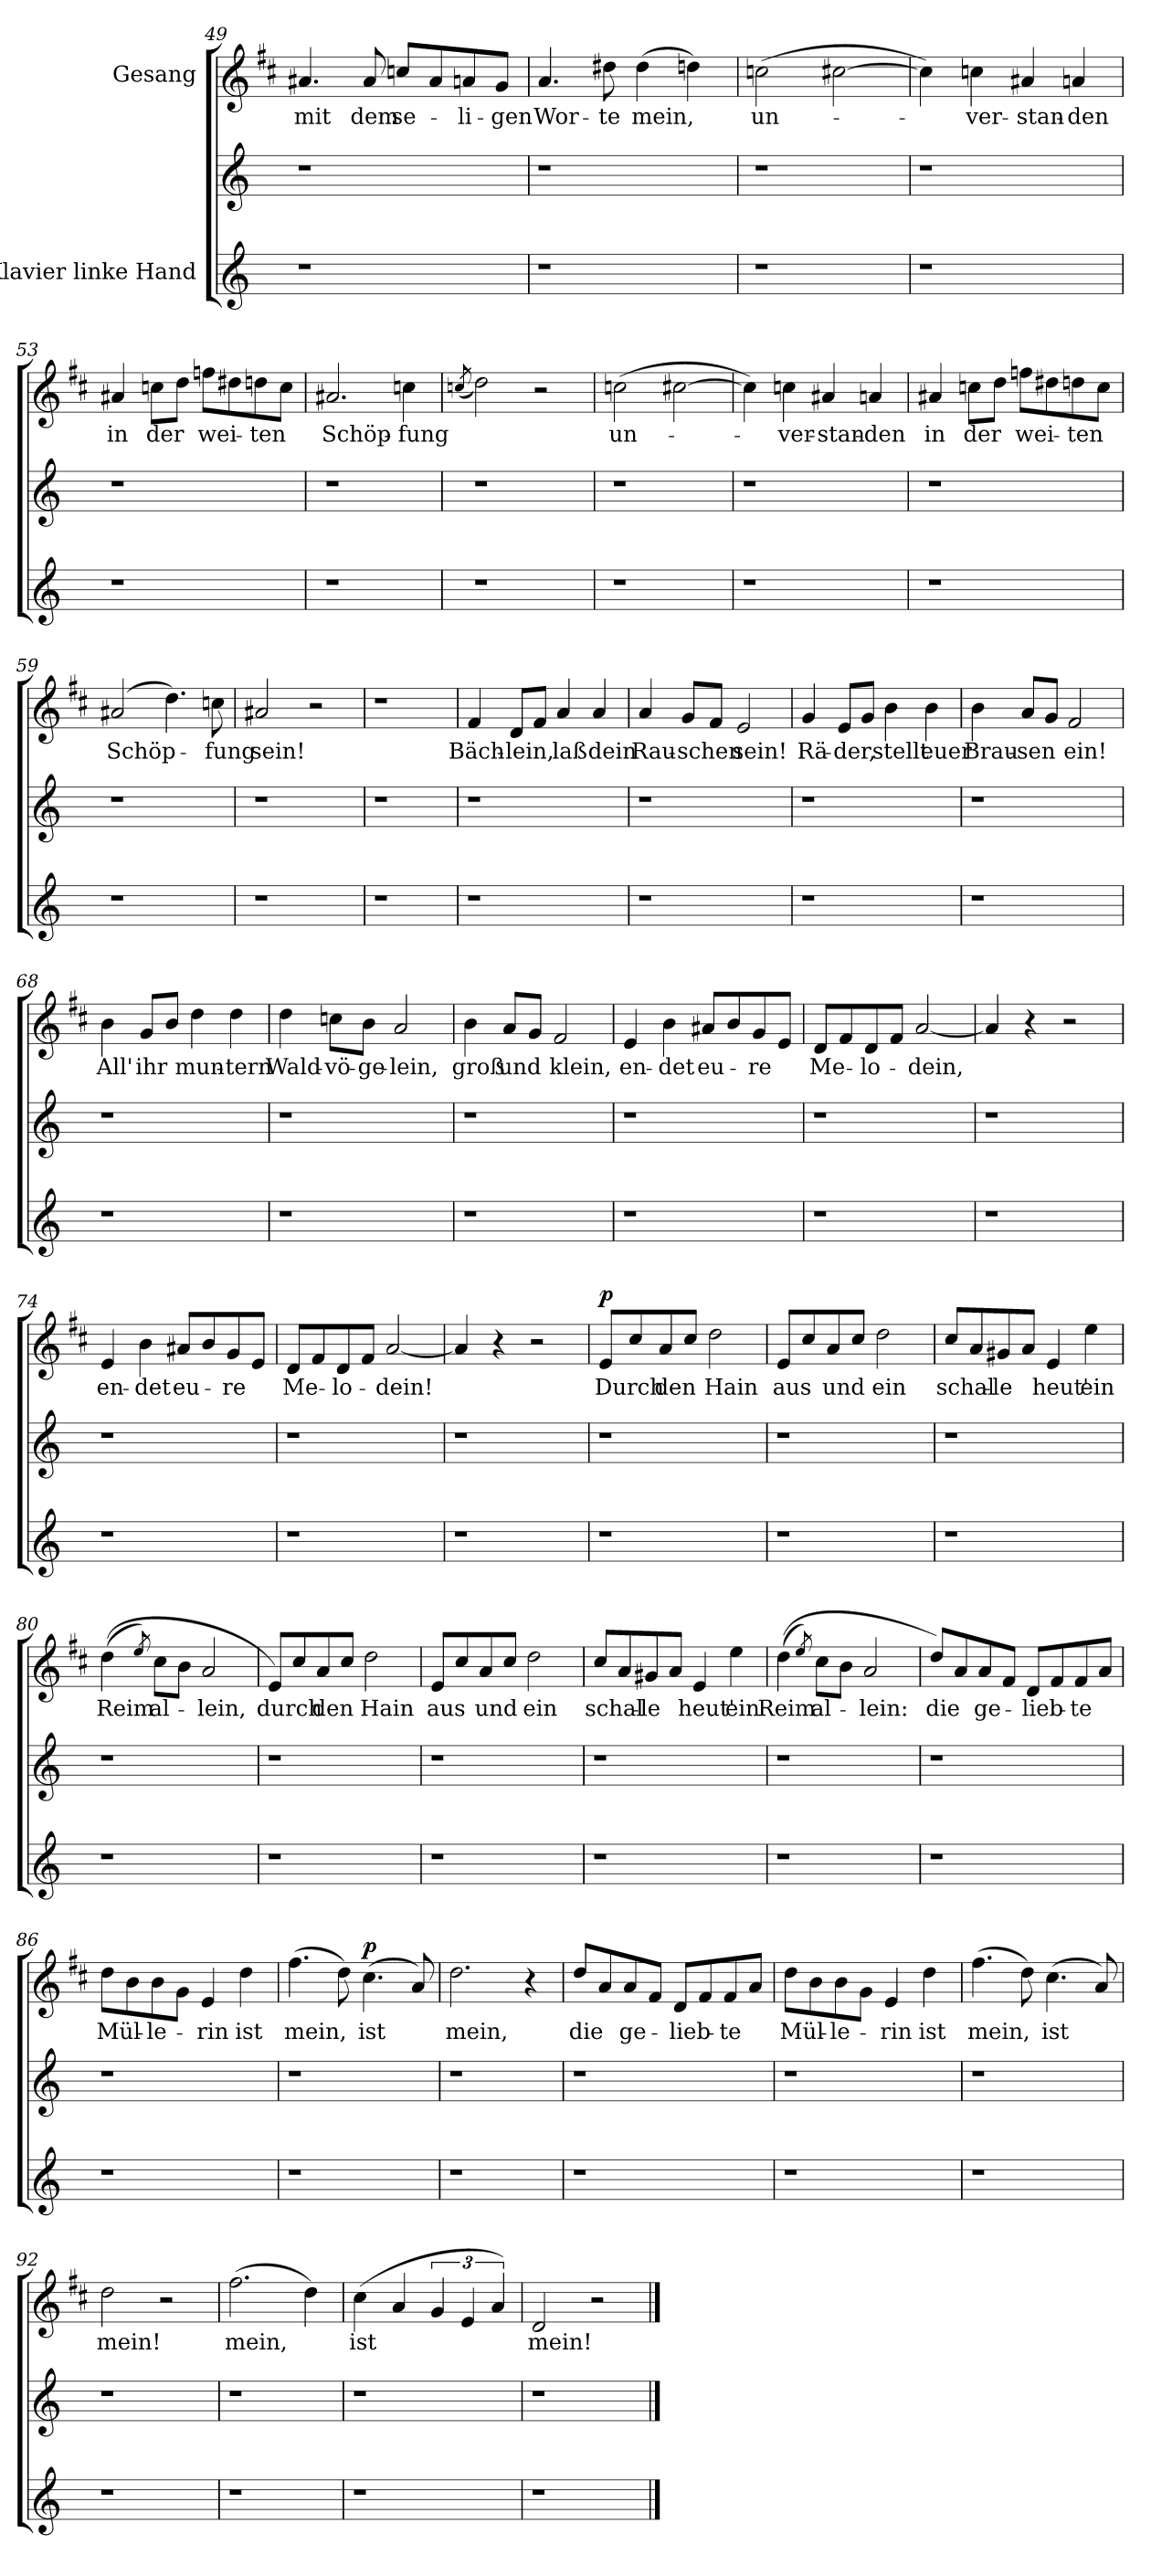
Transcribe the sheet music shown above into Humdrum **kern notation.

**kern	**kern	**kern	**text	**dynam
*part2	*part2	*part1	*part1	*part1
*staff3	*staff2	*staff1	*staff1	*staff1
*I"Klavier linke Hand	*	*I"Gesang	*	*
*clefG2	*clefG2	*clefG2	*	*
*k[]	*k[]	*k[f#c#]	*	*
=49	=49	=49	=49	=49
!	!	!	!LO:LY:b	!
1r	1r	4.a#X/	mit	.
!	!	!	!LO:LY:b	!
.	.	8a#/	dem	.
!	!	!	!LO:LY:b	!
.	.	8ccn/L	se-	.
.	.	8a#/	.	.
!	!	!	!LO:LY:b	!
.	.	8an/	li-	.
!	!	!	!LO:LY:b	!
.	.	8g/J	gen	.
=50	=50	=50	=50	=50
!	!	!	!LO:LY:b	!
1r	1r	4.a/	Wor-	.
!	!	!	!LO:LY:b	!
.	.	8dd#X\	te	.
!	!	!	!LO:LY:b	!
.	.	(4dd#\	mein,	.
.	.	4ddn\)	.	.
!!LO:LB:g=z
=51	=51	=51	=51	=51
!	!	!	!LO:LY:b	!
1r	1r	(2ccn\	un-	.
.	.	[2cc#X\	.	.
=52	=52	=52	=52	=52
1r	1r	4cc#\])	.	.
!	!	!	!LO:LY:b	!
.	.	4ccn\	ver-	.
!	!	!	!LO:LY:b	!
.	.	4a#X/	stan-	.
!	!	!	!LO:LY:b	!
.	.	4an/	den	.
=53	=53	=53	=53	=53
!	!	!	!LO:LY:b	!
1r	1r	4a#X/	in	.
!	!	!	!LO:LY:b	!
.	.	8ccn\L	der	.
.	.	8dd\J	.	.
!	!	!	!LO:LY:b	!
.	.	8ffn\L	wei-	.
.	.	8dd#X\	.	.
!	!	!	!LO:LY:b	!
.	.	8ddn\	ten	.
.	.	8cc\J	.	.
!!LO:PB:g=z
=54	=54	=54	=54	=54
!	!	!	!LO:LY:b	!
1r	1r	2.a#X/	Schöp-	.
!	!	!	!LO:LY:b	!
.	.	4ccn\	fung	.
=55	=55	=55	=55	=55
.	.	(8qccn/	.	.
1r	1r	2dd\)	.	.
.	.	2r	.	.
=56	=56	=56	=56	=56
!	!	!	!LO:LY:b	!
1r	1r	(2ccn\	un-	.
.	.	[2cc#X\	.	.
=57	=57	=57	=57	=57
1r	1r	4cc#\])	.	.
!	!	!	!LO:LY:b	!
.	.	4ccn\	ver-	.
!	!	!	!LO:LY:b	!
.	.	4a#X/	stan-	.
!	!	!	!LO:LY:b	!
.	.	4an/	den	.
=58	=58	=58	=58	=58
!	!	!	!LO:LY:b	!
1r	1r	4a#X/	in	.
!	!	!	!LO:LY:b	!
.	.	8ccn\L	der	.
.	.	8dd\J	.	.
!	!	!	!LO:LY:b	!
.	.	8ffn\L	wei-	.
.	.	8dd#X\	.	.
!	!	!	!LO:LY:b	!
.	.	8ddn\	ten	.
.	.	8cc\J	.	.
!!LO:LB:g=z
=59	=59	=59	=59	=59
!	!	!	!LO:LY:b	!
1r	1r	(2a#X/	Schöp-	.
.	.	4.dd\)	.	.
!	!	!	!LO:LY:b	!
.	.	8ccn\	fung	.
=60	=60	=60	=60	=60
!	!	!	!LO:LY:b	!
1r	1r	2a#X/	sein!	.
.	.	2r	.	.
=61	=61	=61	=61	=61
1r	1r	1r	.	.
=62	=62	=62	=62	=62
1r	1r	1r	.	.
=63	=63	=63	=63	=63
1r	1r	1r	.	.
=64	=64	=64	=64	=64
!	!	!	!LO:LY:b	!
1r	1r	4f#/	Bäch-	.
!	!	!	!LO:LY:b	!
.	.	8d/L	lein,	.
.	.	8f#/J	.	.
!	!	!	!LO:LY:b	!
.	.	4a/	laß	.
!	!	!	!LO:LY:b	!
.	.	4a/	dein	.
!!LO:LB:g=z
=65	=65	=65	=65	=65
!	!	!	!LO:LY:b	!
1r	1r	4a/	Rau-	.
!	!	!	!LO:LY:b	!
.	.	8g/L	schen	.
.	.	8f#/J	.	.
!	!	!	!LO:LY:b	!
.	.	2e/	sein!	.
=66	=66	=66	=66	=66
!	!	!	!LO:LY:b	!
1r	1r	4g/	Rä-	.
!	!	!	!LO:LY:b	!
.	.	8e/L	der,	.
.	.	8g/J	.	.
!	!	!	!LO:LY:b	!
.	.	4b\	stellt	.
!	!	!	!LO:LY:b	!
.	.	4b\	euer	.
=67	=67	=67	=67	=67
!	!	!	!LO:LY:b	!
1r	1r	4b\	Brau-	.
!	!	!	!LO:LY:b	!
.	.	8a/L	sen	.
.	.	8g/J	.	.
!	!	!	!LO:LY:b	!
.	.	2f#/	ein!	.
!!LO:LB:g=z
=68	=68	=68	=68	=68
!	!	!	!LO:LY:b	!
1r	1r	4b\	All'	.
!	!	!	!LO:LY:b	!
.	.	8g/L	ihr	.
.	.	8b/J	.	.
!	!	!	!LO:LY:b	!
.	.	4dd\	mun-	.
!	!	!	!LO:LY:b	!
.	.	4dd\	tern	.
=69	=69	=69	=69	=69
!	!	!	!LO:LY:b	!
1r	1r	4dd\	Wald-	.
!	!	!	!LO:LY:b	!
.	.	8ccn\L	vö-	.
!	!	!	!LO:LY:b	!
.	.	8b\J	ge-	.
!	!	!	!LO:LY:b	!
.	.	2a/	lein,	.
=70	=70	=70	=70	=70
!	!	!	!LO:LY:b	!
1r	1r	4b\	groß	.
!	!	!	!LO:LY:b	!
.	.	8a/L	und	.
.	.	8g/J	.	.
!	!	!	!LO:LY:b	!
.	.	2f#/	klein,	.
=71	=71	=71	=71	=71
!	!	!	!LO:LY:b	!
1r	1r	4e/	en-	.
!	!	!	!LO:LY:b	!
.	.	4b\	det	.
!	!	!	!LO:LY:b	!
.	.	8a#X/L	eu-	.
.	.	8b/	.	.
!	!	!	!LO:LY:b	!
.	.	8g/	re	.
.	.	8e/J	.	.
!!LO:LB:g=z
=72	=72	=72	=72	=72
!	!	!	!LO:LY:b	!
1r	1r	8d/L	Me-	.
.	.	8f#/	.	.
!	!	!	!LO:LY:b	!
.	.	8d/	lo-	.
.	.	8f#/J	.	.
!	!	!	!LO:LY:b	!
.	.	[2a/	dein,	.
=73	=73	=73	=73	=73
1r	1r	4a/]	.	.
.	.	4r	.	.
.	.	2r	.	.
=74	=74	=74	=74	=74
!	!	!	!LO:LY:b	!
1r	1r	4e/	en-	.
!	!	!	!LO:LY:b	!
.	.	4b\	det	.
!	!	!	!LO:LY:b	!
.	.	8a#X/L	eu-	.
.	.	8b/	.	.
!	!	!	!LO:LY:b	!
.	.	8g/	re	.
.	.	8e/J	.	.
=75	=75	=75	=75	=75
!	!	!	!LO:LY:b	!
1r	1r	8d/L	Me-	.
.	.	8f#/	.	.
!	!	!	!LO:LY:b	!
.	.	8d/	lo-	.
.	.	8f#/J	.	.
!	!	!	!LO:LY:b	!
.	.	[2a/	dein!	.
=76	=76	=76	=76	=76
1r	1r	4a/]	.	.
.	.	4r	.	.
.	.	2r	.	.
!!LO:PB:g=z
=77	=77	=77	=77	=77
!	!	!	!LO:LY:b	!LO:DY:b
1r	1r	8e/L	Durch	p
.	.	8cc#/	.	.
!	!	!	!LO:LY:b	!
.	.	8a/	den	.
.	.	8cc#/J	.	.
!	!	!	!LO:LY:b	!
.	.	2dd\	Hain	.
=78	=78	=78	=78	=78
!	!	!	!LO:LY:b	!
1r	1r	8e/L	aus	.
.	.	8cc#/	.	.
!	!	!	!LO:LY:b	!
.	.	8a/	und	.
.	.	8cc#/J	.	.
!	!	!	!LO:LY:b	!
.	.	2dd\	ein	.
=79	=79	=79	=79	=79
!	!	!	!LO:LY:b	!
1r	1r	8cc#/L	schal-	.
.	.	8a/	.	.
!	!	!	!LO:LY:b	!
.	.	8g#X/	le	.
.	.	8a/J	.	.
!	!	!	!LO:LY:b	!
.	.	4e/	heut'	.
!	!	!	!LO:LY:b	!
.	.	4ee\	ein	.
!!LO:LB:g=z
=80	=80	=80	=80	=80
!	!	!	!LO:LY:b	!
1r	1r	((4dd\	Reim	.
.	.	8qee/)	.	.
!	!	!	!LO:LY:b	!
.	.	8cc#\L	al-	.
.	.	8b\J	.	.
!	!	!	!LO:LY:b	!
.	.	2a/	lein,	.
=81	=81	=81	=81	=81
!	!	!	!LO:LY:b	!
1r	1r	8e/L)	durch	.
.	.	8cc#/	.	.
!	!	!	!LO:LY:b	!
.	.	8a/	den	.
.	.	8cc#/J	.	.
!	!	!	!LO:LY:b	!
.	.	2dd\	Hain	.
=82	=82	=82	=82	=82
!	!	!	!LO:LY:b	!
1r	1r	8e/L	aus	.
.	.	8cc#/	.	.
!	!	!	!LO:LY:b	!
.	.	8a/	und	.
.	.	8cc#/J	.	.
!	!	!	!LO:LY:b	!
.	.	2dd\	ein	.
=83	=83	=83	=83	=83
!	!	!	!LO:LY:b	!
1r	1r	8cc#/L	schal-	.
.	.	8a/	.	.
!	!	!	!LO:LY:b	!
.	.	8g#X/	le	.
.	.	8a/J	.	.
!	!	!	!LO:LY:b	!
.	.	4e/	heut'	.
!	!	!	!LO:LY:b	!
.	.	4ee\	ein	.
!!LO:LB:g=z
=84	=84	=84	=84	=84
!	!	!	!LO:LY:b	!
1r	1r	((4dd\	Reim	.
.	.	8qee/)	.	.
!	!	!	!LO:LY:b	!
.	.	8cc#\L	al-	.
.	.	8b\J	.	.
!	!	!	!LO:LY:b	!
.	.	2a/	lein:	.
=85	=85	=85	=85	=85
!	!	!	!LO:LY:b	!
1r	1r	8dd/L)	die	.
.	.	8a/	.	.
!	!	!	!LO:LY:b	!
.	.	8a/	ge-	.
.	.	8f#/J	.	.
!	!	!	!LO:LY:b	!
.	.	8d/L	lieb-	.
.	.	8f#/	.	.
!	!	!	!LO:LY:b	!
.	.	8f#/	te	.
.	.	8a/J	.	.
=86	=86	=86	=86	=86
!	!	!	!LO:LY:b	!
1r	1r	8dd\L	Mül-	.
.	.	8b\	.	.
!	!	!	!LO:LY:b	!
.	.	8b\	le-	.
.	.	8g\J	.	.
!	!	!	!LO:LY:b	!
.	.	4e/	rin	.
!	!	!	!LO:LY:b	!
.	.	4dd\	ist	.
!!LO:LB:g=z
=87	=87	=87	=87	=87
!	!	!	!LO:LY:b	!
1r	1r	(4.ff#\	mein,	.
.	.	8dd\)	.	.
!	!	!	!LO:LY:b	!LO:DY:b
.	.	(4.cc#\	ist	p
.	.	8a/)	.	.
=88	=88	=88	=88	=88
!	!	!	!LO:LY:b	!
1r	1r	2.dd\	mein,	.
.	.	4r	.	.
=89	=89	=89	=89	=89
!	!	!	!LO:LY:b	!
1r	1r	8dd/L	die	.
.	.	8a/	.	.
!	!	!	!LO:LY:b	!
.	.	8a/	ge-	.
.	.	8f#/J	.	.
!	!	!	!LO:LY:b	!
.	.	8d/L	lieb-	.
.	.	8f#/	.	.
!	!	!	!LO:LY:b	!
.	.	8f#/	te	.
.	.	8a/J	.	.
=90	=90	=90	=90	=90
!	!	!	!LO:LY:b	!
1r	1r	8dd\L	Mül-	.
.	.	8b\	.	.
!	!	!	!LO:LY:b	!
.	.	8b\	le-	.
.	.	8g\J	.	.
!	!	!	!LO:LY:b	!
.	.	4e/	rin	.
!	!	!	!LO:LY:b	!
.	.	4dd\	ist	.
!!LO:LB:g=z
=91	=91	=91	=91	=91
!	!	!	!LO:LY:b	!
1r	1r	(4.ff#\	mein,	.
.	.	8dd\)	.	.
!	!	!	!LO:LY:b	!
.	.	(4.cc#\	ist	.
.	.	8a/)	.	.
=92	=92	=92	=92	=92
!	!	!	!LO:LY:b	!
1r	1r	2dd\	mein!	.
.	.	2r	.	.
=93	=93	=93	=93	=93
!	!	!	!LO:LY:b	!
1r	1r	(2.ff#\	mein,	.
.	.	4dd\)	.	.
=94	=94	=94	=94	=94
!	!	!	!LO:LY:b	!
1r	1r	(4cc#\	ist	.
.	.	4a/	.	.
.	.	6g/	.	.
.	.	6e/	.	.
.	.	6a/)	.	.
=95	=95	=95	=95	=95
!	!	!	!LO:LY:b	!
1r	1r	2d/	mein!	.
.	.	2r	.	.
==	==	==	==	==
*-	*-	*-	*-	*-
